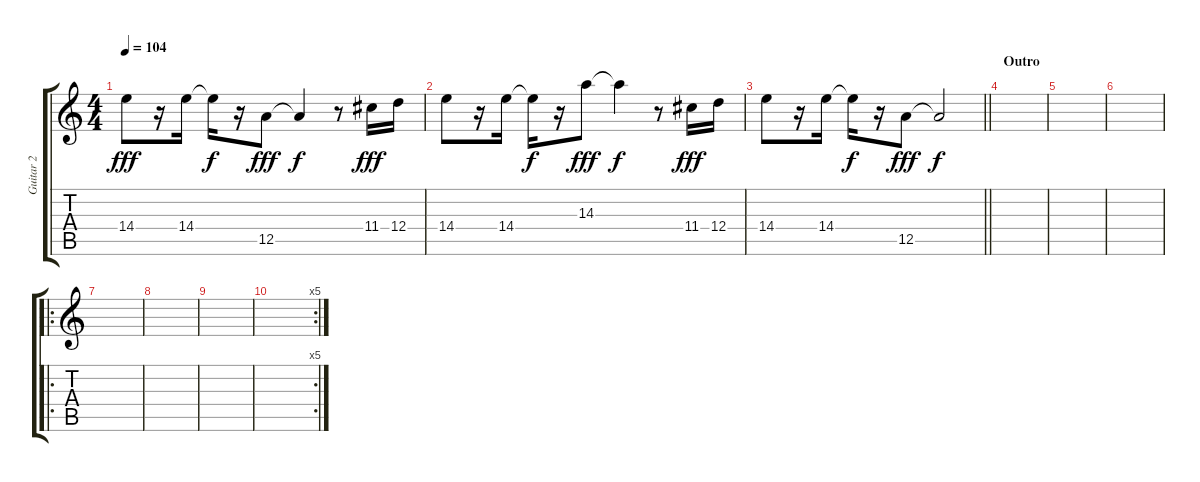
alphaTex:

\track ("Guitar 2" "Guitar 2") {instrument acousticguitarsteel}
\staff {score tabs}
\tuning (E4 B3 G3 D3 A2 E2) {hide}
\ts (4 4)
\tempo 104
\clef g2
\ks c
14.4.8{dy fff} r.16 14.4.16 14.4{t}.16{dy f} r.16 12.5.8{dy fff} 12.5{t}.4{dy f} r.8 11.4.16{dy fff} 12.4.16 |
14.4.8 r.16 14.4.16 14.4{t}.16{dy f} r.16 14.3.8{dy fff} 14.3{t}.4{dy f} r.8 11.4.16{dy fff} 12.4.16 |
\barLineRight lightlight
14.4.8 r.16 14.4.16 14.4{t}.16{dy f} r.16 12.5.8{dy fff} 12.5{t}.2{dy f} |
\section ("" "Outro")
|
|
|
\ro
|
|
|
\rc 5
